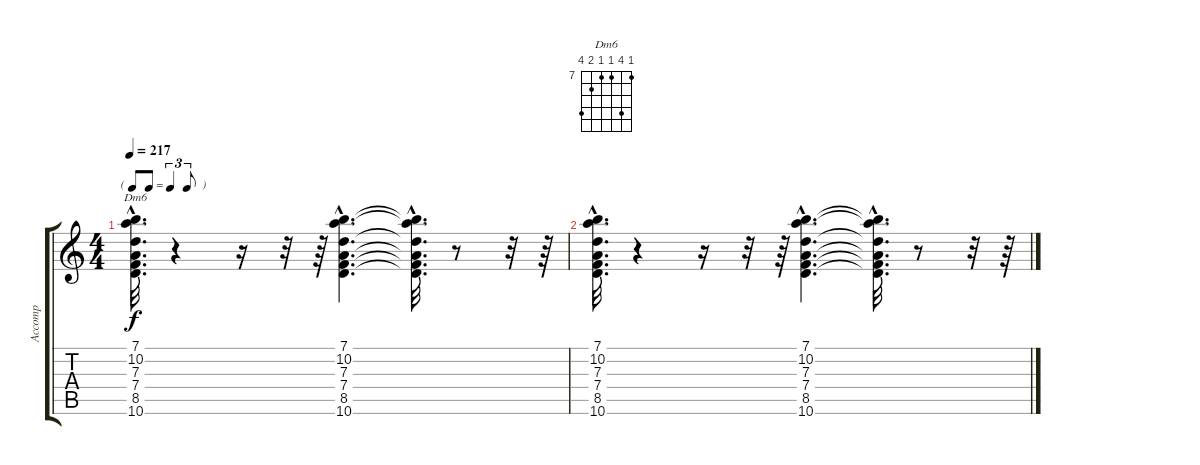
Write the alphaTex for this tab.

\track ("Accomp" "Accomp") {instrument acousticguitarnylon}
\staff {score tabs}
\tuning (E4 B3 G3 D3 A2 E2) {hide}
\chord ("Dm6" 7 10 7 7 8 10) {firstfret 7}
\ts (4 4)
\tf triplet8th
\tempo 217
\clef g2
\ks c
(7.1{hac} 10.2{hac} 7.3{hac} 7.4{hac} 8.5{hac} 10.6{hac}).32{d ch "Dm6" dy f} r.4 r.16 r.32 r.64 (7.1{hac} 10.2{hac} 7.3{hac} 7.4{hac} 8.5{hac} 10.6{hac}).4{d} (7.1{hac t} 10.2{hac t} 7.3{hac t} 7.4{hac t} 8.5{hac t} 10.6{hac t}).32{d} r.8 r.32 r.64 |
(7.1{hac} 10.2{hac} 7.3{hac} 7.4{hac} 8.5{hac} 10.6{hac}).32{d} r.4 r.16 r.32 r.64 (7.1{hac} 10.2{hac} 7.3{hac} 7.4{hac} 8.5{hac} 10.6{hac}).4{d} (7.1{hac t} 10.2{hac t} 7.3{hac t} 7.4{hac t} 8.5{hac t} 10.6{hac t}).32{d} r.8 r.32 r.64
